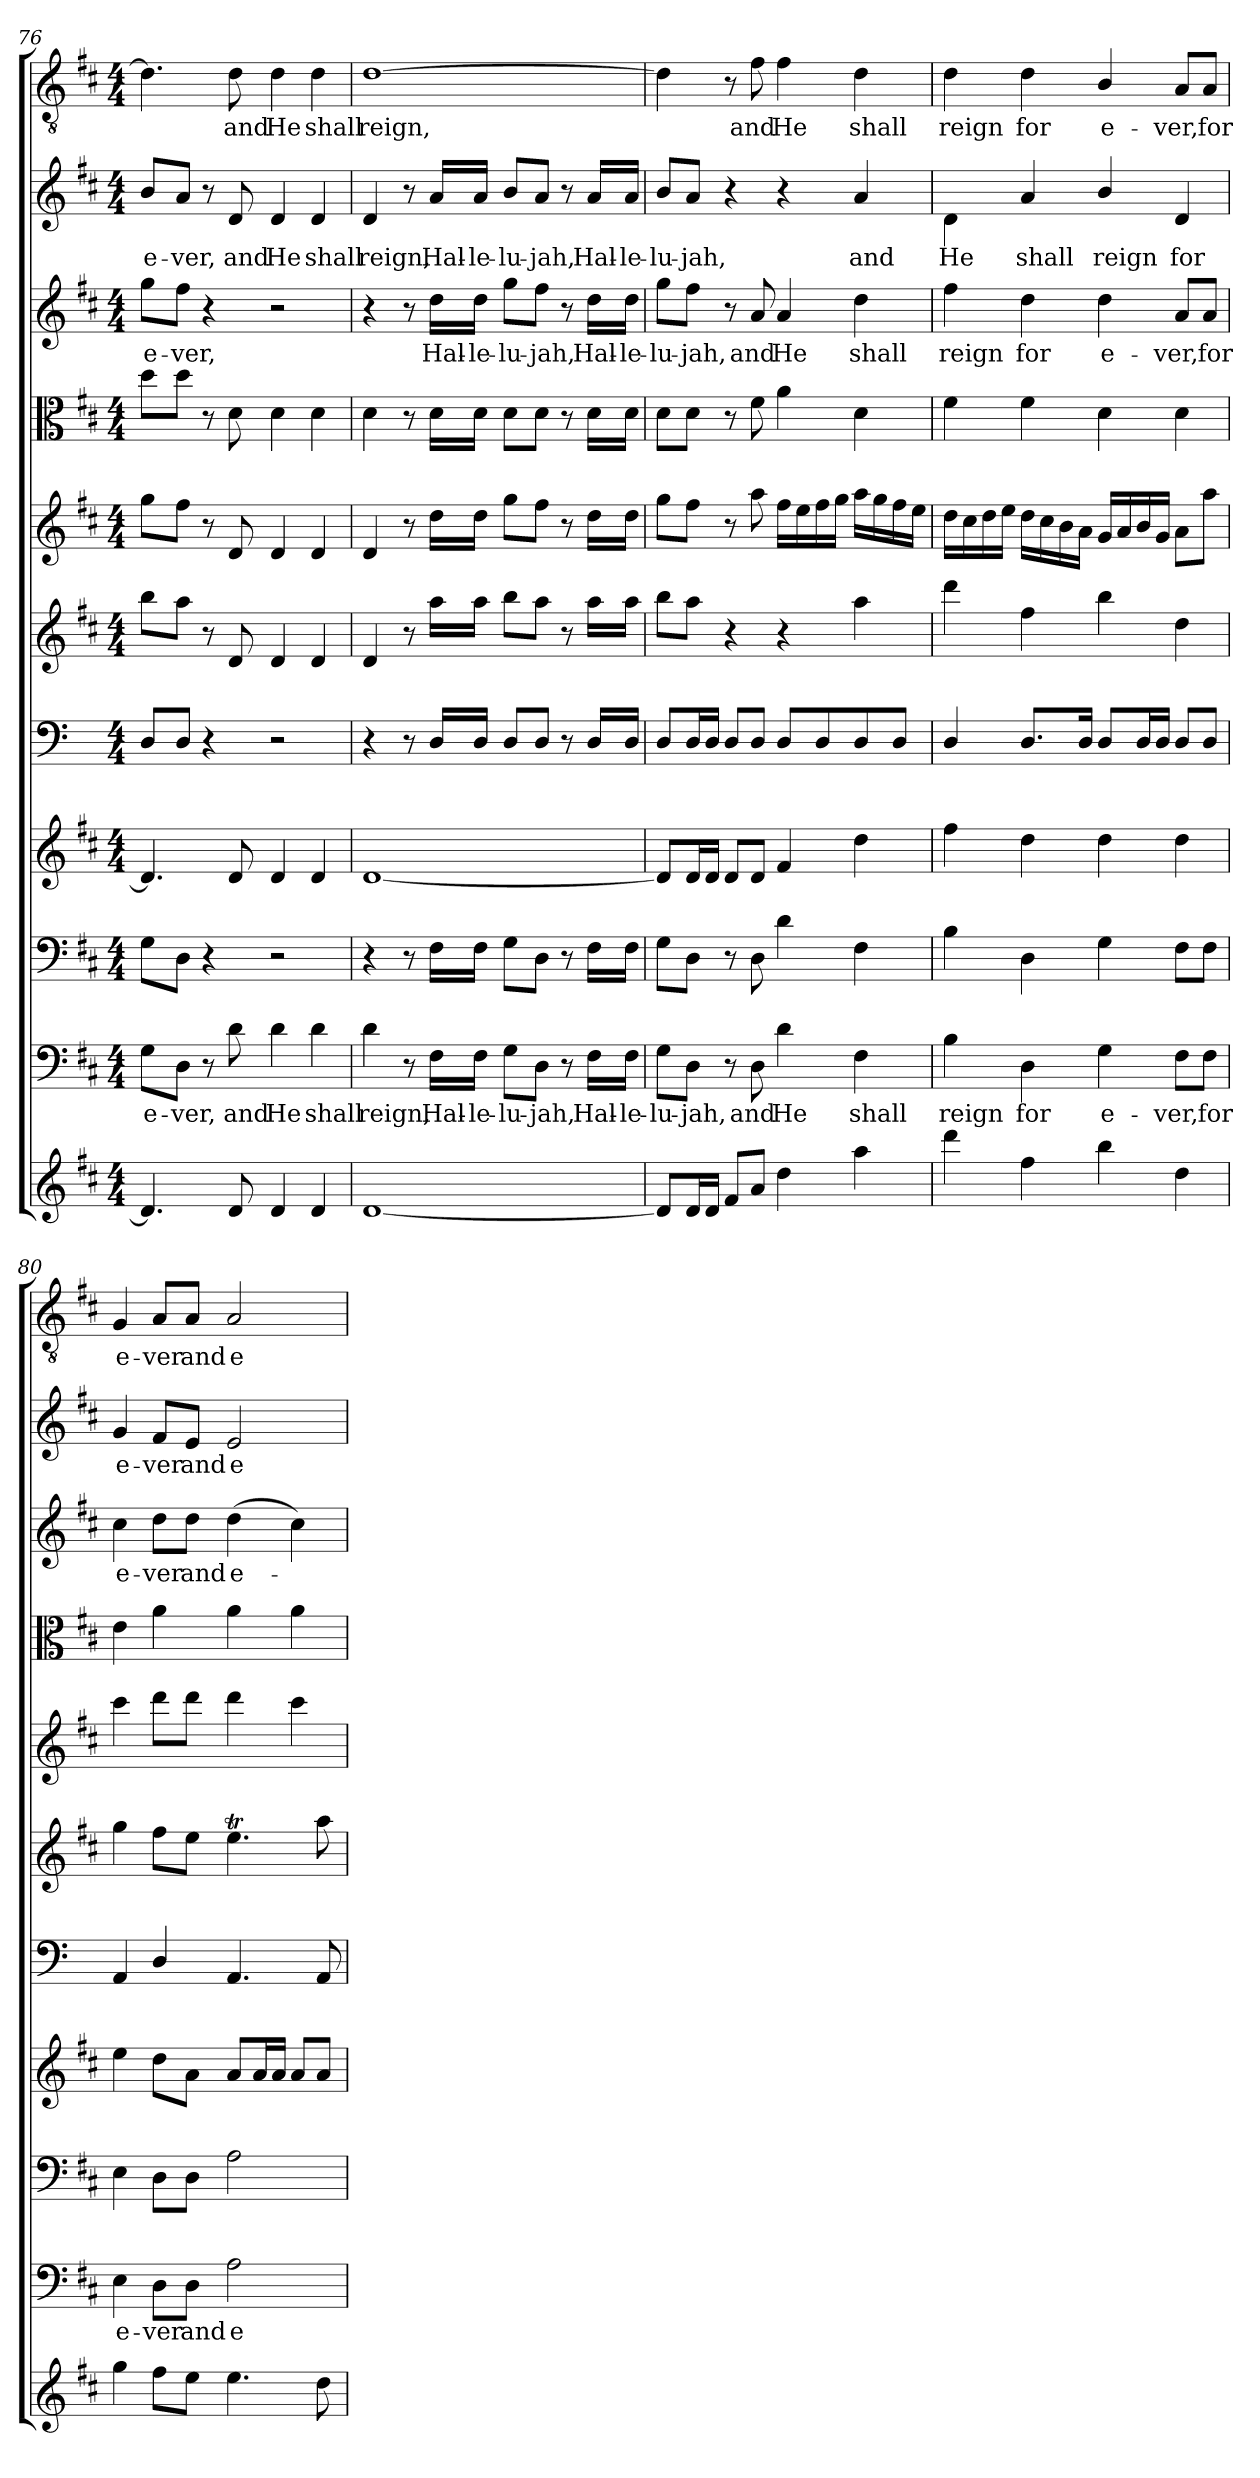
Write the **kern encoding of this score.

**kern	**kern	**text	**kern	**kern	**kern	**kern	**kern	**kern	**kern	**text	**kern	**text	**kern	**text
*part11	*part10	*part10	*part9	*part8	*part7	*part6	*part5	*part4	*part3	*part3	*part2	*part2	*part1	*part1
*staff11	*staff10	*staff10	*staff9	*staff8	*staff7	*staff6	*staff5	*staff4	*staff3	*staff3	*staff2	*staff2	*staff1	*staff1
*clefG2	*clefF4	*	*clefF4	*clefG2	*clefF4	*clefG2	*clefG2	*clefC3	*clefG2	*	*clefG2	*	*clefGv2	*
*k[f#c#]	*k[f#c#]	*	*k[f#c#]	*k[f#c#]	*k[]	*k[f#c#]	*k[f#c#]	*k[f#c#]	*k[f#c#]	*	*k[f#c#]	*	*k[f#c#]	*
*D:	*D:	*	*D:	*D:	*	*D:	*D:	*D:	*D:	*	*D:	*	*D:	*
*M4/4	*M4/4	*	*M4/4	*M4/4	*M4/4	*M4/4	*M4/4	*M4/4	*M4/4	*	*M4/4	*	*M4/4	*
=76	=76	=76	=76	=76	=76	=76	=76	=76	=76	=76	=76	=76	=76	=76
4.d/]	8G\L	e-	8G\L	4.d/]	8D/L	8bb\L	8gg\L	8dd\L	8gg\L	e-	8b/L	e-	4.d\]	.
.	8D\J	-ver,	8D\J	.	8D/J	8aa\J	8ff#\J	8dd\J	8ff#\J	-ver,	8a/J	-ver,	.	.
.	8r	.	4r	.	4r	8r	8r	8r	4r	.	8r	.	.	.
8d/	8d\	and	.	8d/	.	8d/	8d/	8d\	.	.	8d/	and	8d\	and
4d/	4d\	He	2r	4d/	2r	4d/	4d/	4d\	2r	.	4d/	He	4d\	He
4d/	4d\	shall	.	4d/	.	4d/	4d/	4d\	.	.	4d/	shall	4d\	shall
=77	=77	=77	=77	=77	=77	=77	=77	=77	=77	=77	=77	=77	=77	=77
[1d/	4d\	reign,	4r	[1d/	4r	4d/	4d/	4d\	4r	.	4d/	reign,	[1d\	reign,
.	8r	.	8r	.	8r	8r	8r	8r	8r	.	8r	.	.	.
.	16F#\LL	Hal-	16F#\LL	.	16D/LL	16aa\LL	16dd\LL	16d\LL	16dd\LL	Hal-	16a/LL	Hal-	.	.
.	16F#\JJ	-le-	16F#\JJ	.	16D/JJ	16aa\JJ	16dd\JJ	16d\JJ	16dd\JJ	-le-	16a/JJ	-le-	.	.
.	8G\L	-lu-	8G\L	.	8D/L	8bb\L	8gg\L	8d\L	8gg\L	-lu-	8b/L	-lu-	.	.
.	8D\J	-jah,	8D\J	.	8D/J	8aa\J	8ff#\J	8d\J	8ff#\J	-jah,	8a/J	-jah,	.	.
.	8r	.	8r	.	8r	8r	8r	8r	8r	.	8r	.	.	.
.	16F#\LL	Hal-	16F#\LL	.	16D/LL	16aa\LL	16dd\LL	16d\LL	16dd\LL	Hal-	16a/LL	Hal-	.	.
.	16F#\JJ	-le-	16F#\JJ	.	16D/JJ	16aa\JJ	16dd\JJ	16d\JJ	16dd\JJ	-le-	16a/JJ	-le-	.	.
=78	=78	=78	=78	=78	=78	=78	=78	=78	=78	=78	=78	=78	=78	=78
8d/L]	8G\L	-lu-	8G\L	8d/L]	8D/L	8bb\L	8gg\L	8d\L	8gg\L	-lu-	8b/L	-lu-	4d\]	.
16d/L	8D\J	-jah,	8D\J	16d/L	16D/L	8aa\J	8ff#\J	8d\J	8ff#\J	-jah,	8a/J	-jah,	.	.
16d/JJ	.	.	.	16d/JJ	16D/JJ	.	.	.	.	.	.	.	.	.
8f#/L	8r	.	8r	8d/L	8D/L	4r	8r	8r	8r	.	4r	.	8r	.
8a/J	8D\	and	8D\	8d/J	8D/J	.	8aa\	8f#\	8a/	and	.	.	8f#\	and
4dd\	4d\	He	4d\	4f#/	8D/L	4r	16ff#\LL	4a\	4a/	He	4r	.	4f#\	He
.	.	.	.	.	.	.	16ee\	.	.	.	.	.	.	.
.	.	.	.	.	8D/	.	16ff#\	.	.	.	.	.	.	.
.	.	.	.	.	.	.	16gg\JJ	.	.	.	.	.	.	.
4aa\	4F#\	shall	4F#\	4dd\	8D/	4aa\	16aa\LL	4d\	4dd\	shall	4a/	and	4d\	shall
.	.	.	.	.	.	.	16gg\	.	.	.	.	.	.	.
.	.	.	.	.	8D/J	.	16ff#\	.	.	.	.	.	.	.
.	.	.	.	.	.	.	16ee\JJ	.	.	.	.	.	.	.
=79	=79	=79	=79	=79	=79	=79	=79	=79	=79	=79	=79	=79	=79	=79
4ddd\	4B\	reign	4B\	4ff#\	4D/	4ddd\	16dd\LL	4f#\	4ff#\	reign	4d\	He	4d\	reign
.	.	.	.	.	.	.	16cc#\	.	.	.	.	.	.	.
.	.	.	.	.	.	.	16dd\	.	.	.	.	.	.	.
.	.	.	.	.	.	.	16ee\JJ	.	.	.	.	.	.	.
4ff#\	4D\	for	4D\	4dd\	8.D/L	4ff#\	16dd\LL	4f#\	4dd\	for	4a/	shall	4d\	for
.	.	.	.	.	.	.	16cc#\	.	.	.	.	.	.	.
.	.	.	.	.	.	.	16b\	.	.	.	.	.	.	.
.	.	.	.	.	16D/Jk	.	16a\JJ	.	.	.	.	.	.	.
4bb\	4G\	e-	4G\	4dd\	8D/L	4bb\	16g/LL	4d\	4dd\	e-	4b/	reign	4B/	e-
.	.	.	.	.	.	.	16a/	.	.	.	.	.	.	.
.	.	.	.	.	16D/L	.	16b/	.	.	.	.	.	.	.
.	.	.	.	.	16D/JJ	.	16g/JJ	.	.	.	.	.	.	.
4dd\	8F#\L	-ver,	8F#\L	4dd\	8D/L	4dd\	8a\L	4d\	8a/L	-ver,	4d/	for	8A/L	-ver,
.	8F#\J	for	8F#\J	.	8D/J	.	8aa\J	.	8a/J	for	.	.	8A/J	for
=80	=80	=80	=80	=80	=80	=80	=80	=80	=80	=80	=80	=80	=80	=80
4gg\	4E\	e-	4E\	4ee\	4AA/	4gg\	4ccc#\	4e\	4cc#\	e-	4g/	e-	4G/	e-
8ff#\L	8D\L	-ver	8D\L	8dd\L	4D/	8ff#\L	8ddd\L	4a\	8dd\L	-ver	8f#/L	-ver	8A/L	-ver
8ee\J	8D\J	and	8D\J	8a\J	.	8ee\J	8ddd\J	.	8dd\J	and	8e/J	and	8A/J	and
4.ee\	2A\	e-	2A\	8a/L	4.AA/	4.eeT\	4ddd\	4a\	(4dd\	e-	2e/	e-	2A/	e-
.	.	.	.	16a/L	.	.	.	.	.	.	.	.	.	.
.	.	.	.	16a/JJ	.	.	.	.	.	.	.	.	.	.
.	.	.	.	8a/L	.	.	4ccc#\	4a\	4cc#\)	.	.	.	.	.
8dd\	.	.	.	8a/J	8AA/	8aa\	.	.	.	.	.	.	.	.
=	=	=	=	=	=	=	=	=	=	=	=	=	=	=
*-	*-	*-	*-	*-	*-	*-	*-	*-	*-	*-	*-	*-	*-	*-
